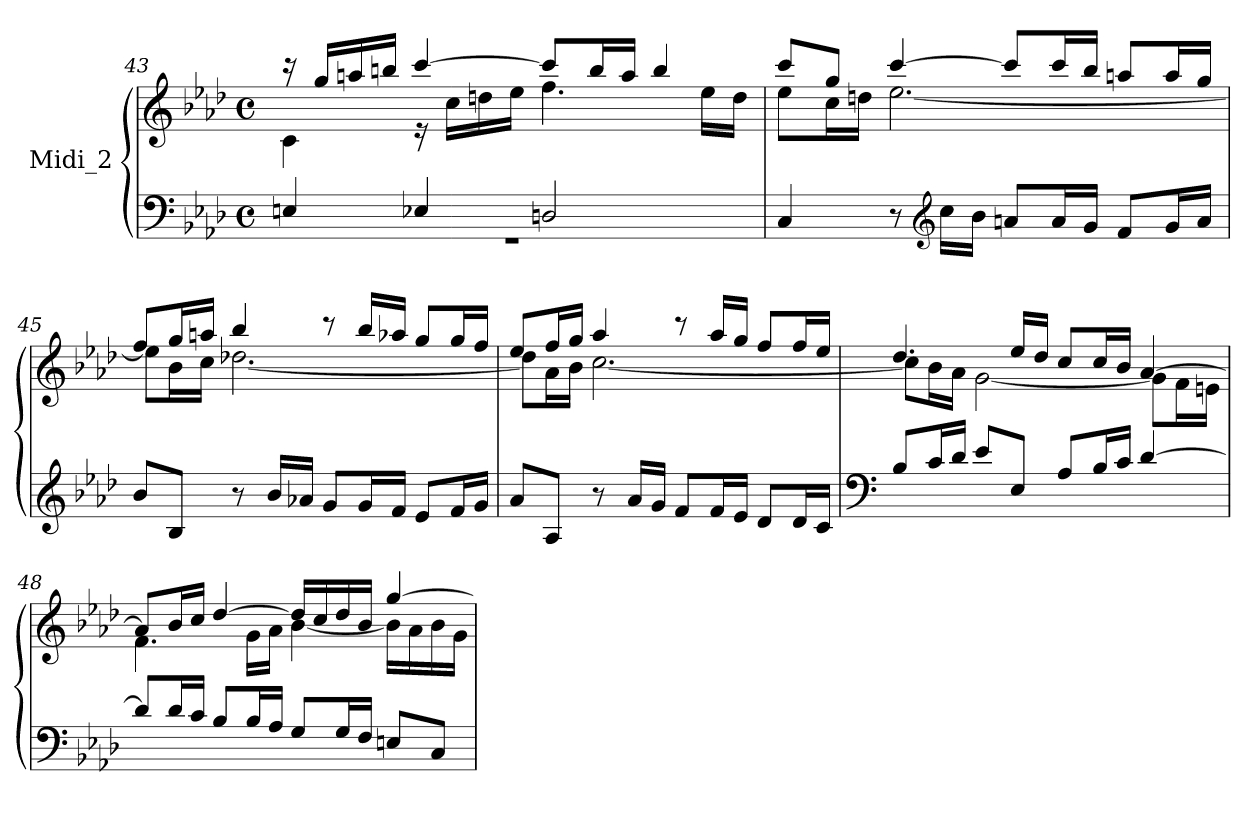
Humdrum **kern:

**kern	**kern
*part1	*part1
*staff2	*staff1
*I"Midi_2	*
*clefF4	*clefG2
*k[b-e-a-d-]	*k[b-e-a-d-]
*A-:	*A-:
*M4/4	*M4/4
*met(c)	*met(c)
=43	=43
*^	*^
4En/	1r	16r	4c\
.	.	16gg/LL	.
.	.	16aan/	.
.	.	16bbn/JJ	.
4E-X/	.	[4ccc/	16r
.	.	.	16cc\LL
.	.	.	16ddn\
.	.	.	16ee-\JJ
2Dn/	.	8ccc/L]	4.ff\
.	.	16bb/L	.
.	.	16aa/JJ	.
.	.	4bb/	.
.	.	.	16ee-\LL
.	.	.	16dd\JJ
*v	*v	*	*
!!LO:LB:g=z	!!
=44	=44	=44
4C	8ccc/L	8ee-\L
.	8gg/J	16cc\L
.	.	16ddn\JJ
8r	[4ccc/	[2.ee-\
*clefG2	*	*
16ccLL	.	.
16b-JJ	.	.
8anL	8cccL]	.
16aL	16cccL	.
16gJJ	16bb-JJ	.
8fL	8aanL	.
16gL	16aaL	.
16aJJ	16ggJJ	.
=45	=45	=45
8b-L	8ff/L	8ee-L]
8B-J	16gg/L	16b-L
.	16aan/JJ	16ccJJ
8r	4bb-/	[2.dd-X\
16b-LL	.	.
16a-XJJ	.	.
8gL	8r	.
16gL	16bb-/LL	.
16fJJ	16aa-X/JJ	.
8e-L	8gg/L	.
16fL	16gg/L	.
16gJJ	16ff/JJ	.
=46	=46	=46
8a-L	8ee-L	8dd-\L]
8A-J	16ff/L	16a-\L
.	16gg/JJ	16b-\JJ
8r	4aa-/	[2.cc\
16a-LL	.	.
16gJJ	.	.
8fL	8r	.
16fL	16aa-LL	.
16e-JJ	16gg/JJ	.
8d-L	8ffL	.
16d-L	16ff/L	.
16cJJ	16ee-/JJ	.
!!LO:LB:g=z	!!
=47	=47	=47
*clefF4	*	*
*^	*	*
8B-L	1ryy	4.dd-/	8ccL]
16cL	.	.	16b-L
16d-JJ	.	.	16a-JJ
8e-L	.	.	[2g\
8E-J	.	16ee-/LL	.
.	.	16dd-/JJ	.
8A-L	.	8cc/L	.
16B-L	.	16cc/L	.
16cJJ	.	16b-/JJ	.
[4d-	.	[4a-/	8g\L]
.	.	.	16f\L
.	.	.	16en\JJ
=48	=48	=48	=48
8d-L]	1ryy	8a-L]	4.f\
16d-L	.	16b-L	.
16cJJ	.	16ccJJ	.
8B-L	.	[4dd-/	.
16B-L	.	.	16g\LL
16A-JJ	.	.	16a-\JJ
8GL	.	16dd-LL]	[4b-\
.	.	16cc	.
16GL	.	16dd-	.
16FJJ	.	16b-JJ	.
8EnL	.	[4gg/	16b-\LL]
.	.	.	16a-\
8CJ	.	.	16b-\
.	.	.	16g\JJ
*v	*v	*	*
*	*v	*v
=	=
*-	*-
